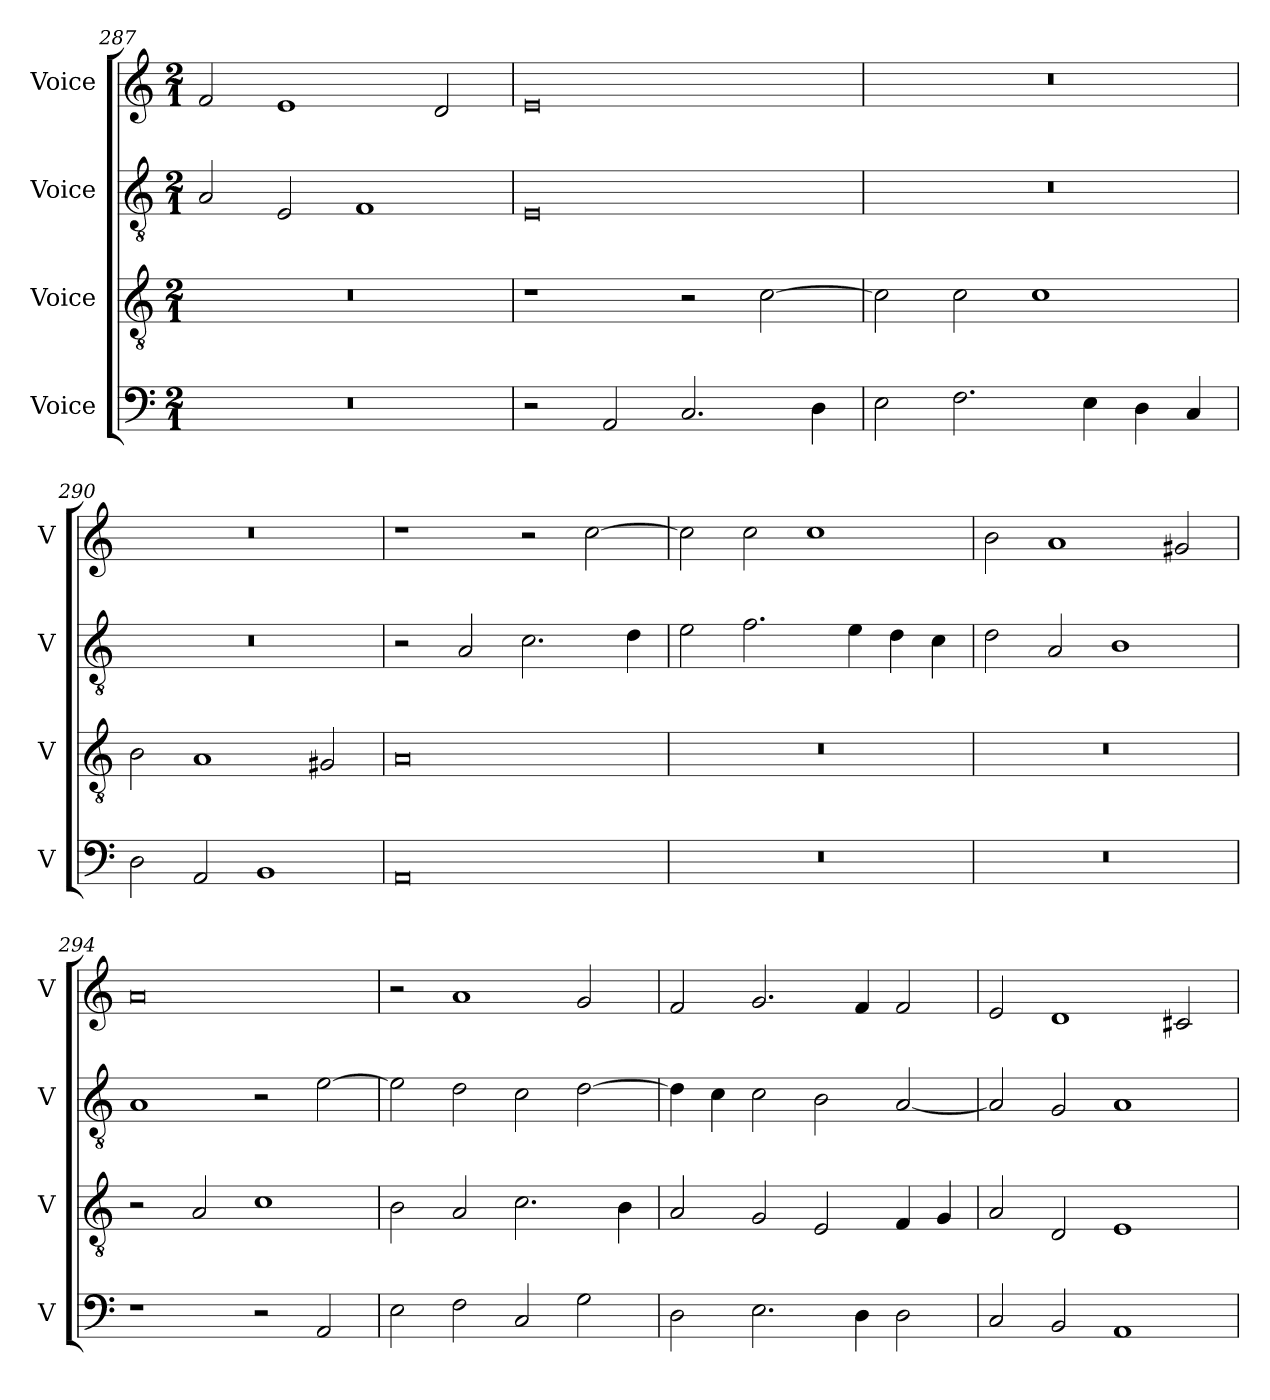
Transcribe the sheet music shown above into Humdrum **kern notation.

**kern	**kern	**kern	**kern
*part4	*part3	*part2	*part1
*staff4	*staff3	*staff2	*staff1
*I"Voice	*I"Voice	*I"Voice	*I"Voice
*I'V	*I'V	*I'V	*I'V
*clefF4	*clefGv2	*clefGv2	*clefG2
*k[]	*k[]	*k[]	*k[]
*M2/1	*M2/1	*M2/1	*M2/1
=287	=287	=287	=287
0r	0r	2A/	2f/
.	.	2E/	1e
.	.	1F	.
.	.	.	2d/
=288	=288	=288	=288
2r	1r	0E	0e
2AA/	.	.	.
2.C/	2r	.	.
.	[2c\	.	.
4D\	.	.	.
!!LO:PB:g=z
=289	=289	=289	=289
2E\	2c\]	0r	0r
2.F\	2c\	.	.
.	1c	.	.
4E\	.	.	.
4D\	.	.	.
4C/	.	.	.
=290	=290	=290	=290
2D\	2B\	0r	0r
2AA/	1A	.	.
1BB	.	.	.
.	2G#X/	.	.
=291	=291	=291	=291
0AA	0A	2r	1r
.	.	2A/	.
.	.	2.c\	2r
.	.	.	[2cc\
.	.	4d\	.
=292	=292	=292	=292
0r	0r	2e\	2cc\]
.	.	2.f\	2cc\
.	.	.	1cc
.	.	4e\	.
.	.	4d\	.
.	.	4c\	.
=293	=293	=293	=293
0r	0r	2d\	2b\
.	.	2A/	1a
.	.	1B	.
.	.	.	2g#X/
=294	=294	=294	=294
1r	2r	1A	0a
.	2A/	.	.
2r	1c	2r	.
2AA/	.	[2e\	.
=295	=295	=295	=295
2E\	2B\	2e\]	2r
2F\	2A/	2d\	1a
2C/	2.c\	2c\	.
2G\	.	[2d\	2g/
.	4B\	.	.
!!LO:LB:g=z
=296	=296	=296	=296
2D\	2A/	4d\]	2f/
.	.	4c\	.
2.E\	2G/	2c\	2.g/
.	2E/	2B\	.
4D\	.	.	4f/
2D\	4F/	[2A/	2f/
.	4G/	.	.
=297	=297	=297	=297
2C/	2A/	2A/]	2e/
2BB/	2D/	2G/	1d
1AA	1E	1A	.
.	.	.	2c#X/
=	=	=	=
*-	*-	*-	*-
